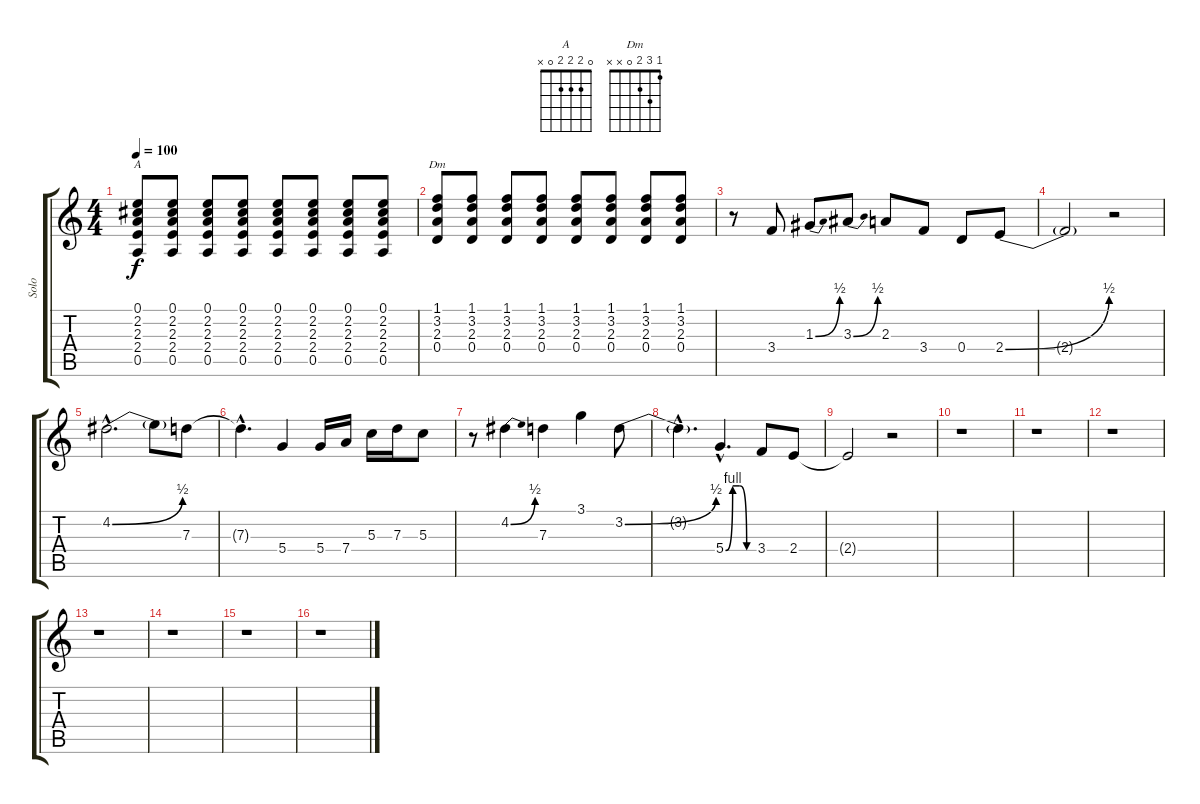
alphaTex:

\track ("Solo" "Solo") {instrument distortionguitar}
\staff {score tabs}
\tuning (E4 B3 G3 D3 A2 E2) {hide}
\chord ("A" 0 2 2 2 0 x)
\chord ("Dm" 1 3 2 0 x x)
\ts (4 4)
\tempo 100
\clef g2
\ks c
(0.1 2.2 2.3 2.4 0.5).8{ch "A" dy f} (0.1 2.2 2.3 2.4 0.5).8 (0.1 2.2 2.3 2.4 0.5).8 (0.1 2.2 2.3 2.4 0.5).8 (0.1 2.2 2.3 2.4 0.5).8 (0.1 2.2 2.3 2.4 0.5).8 (0.1 2.2 2.3 2.4 0.5).8 (0.1 2.2 2.3 2.4 0.5).8 |
(1.1 3.2 2.3 0.4).8{ch "Dm"} (1.1 3.2 2.3 0.4).8 (1.1 3.2 2.3 0.4).8 (1.1 3.2 2.3 0.4).8 (1.1 3.2 2.3 0.4).8 (1.1 3.2 2.3 0.4).8 (1.1 3.2 2.3 0.4).8 (1.1 3.2 2.3 0.4).8 |
r.8 3.4.8 1.3{be (bend 0 0 60 2)}.8 3.3{be (bend 0 0 60 2)}.8 2.3.8 3.4.8 0.4.8 2.4{be (bend 0 0 60 2)}.8 |
2.4{t}.2 r.2 |
4.2{be (bend 0 0 60 2) hac}.2{d} 4.2{t}.8 7.3.8 |
7.3{hac t}.4{d} 5.4.4 5.4.16 7.4.16 5.3.16 7.3.16 5.3.8 |
r.8 4.2{be (bend 0 0 60 2)}.4 7.3.4 3.1.4 3.2{be (bend 0 0 60 2)}.8 |
3.2{hac t}.4{d} 5.4{be (custom 0 0 15 4 30 4 45 0 60 0) hac}.4{d} 3.4.8 2.4.8 |
2.4{t}.2 r.2 |
r.1 |
r.1 |
r.1 |
r.1 |
r.1 |
r.1 |
r.1
